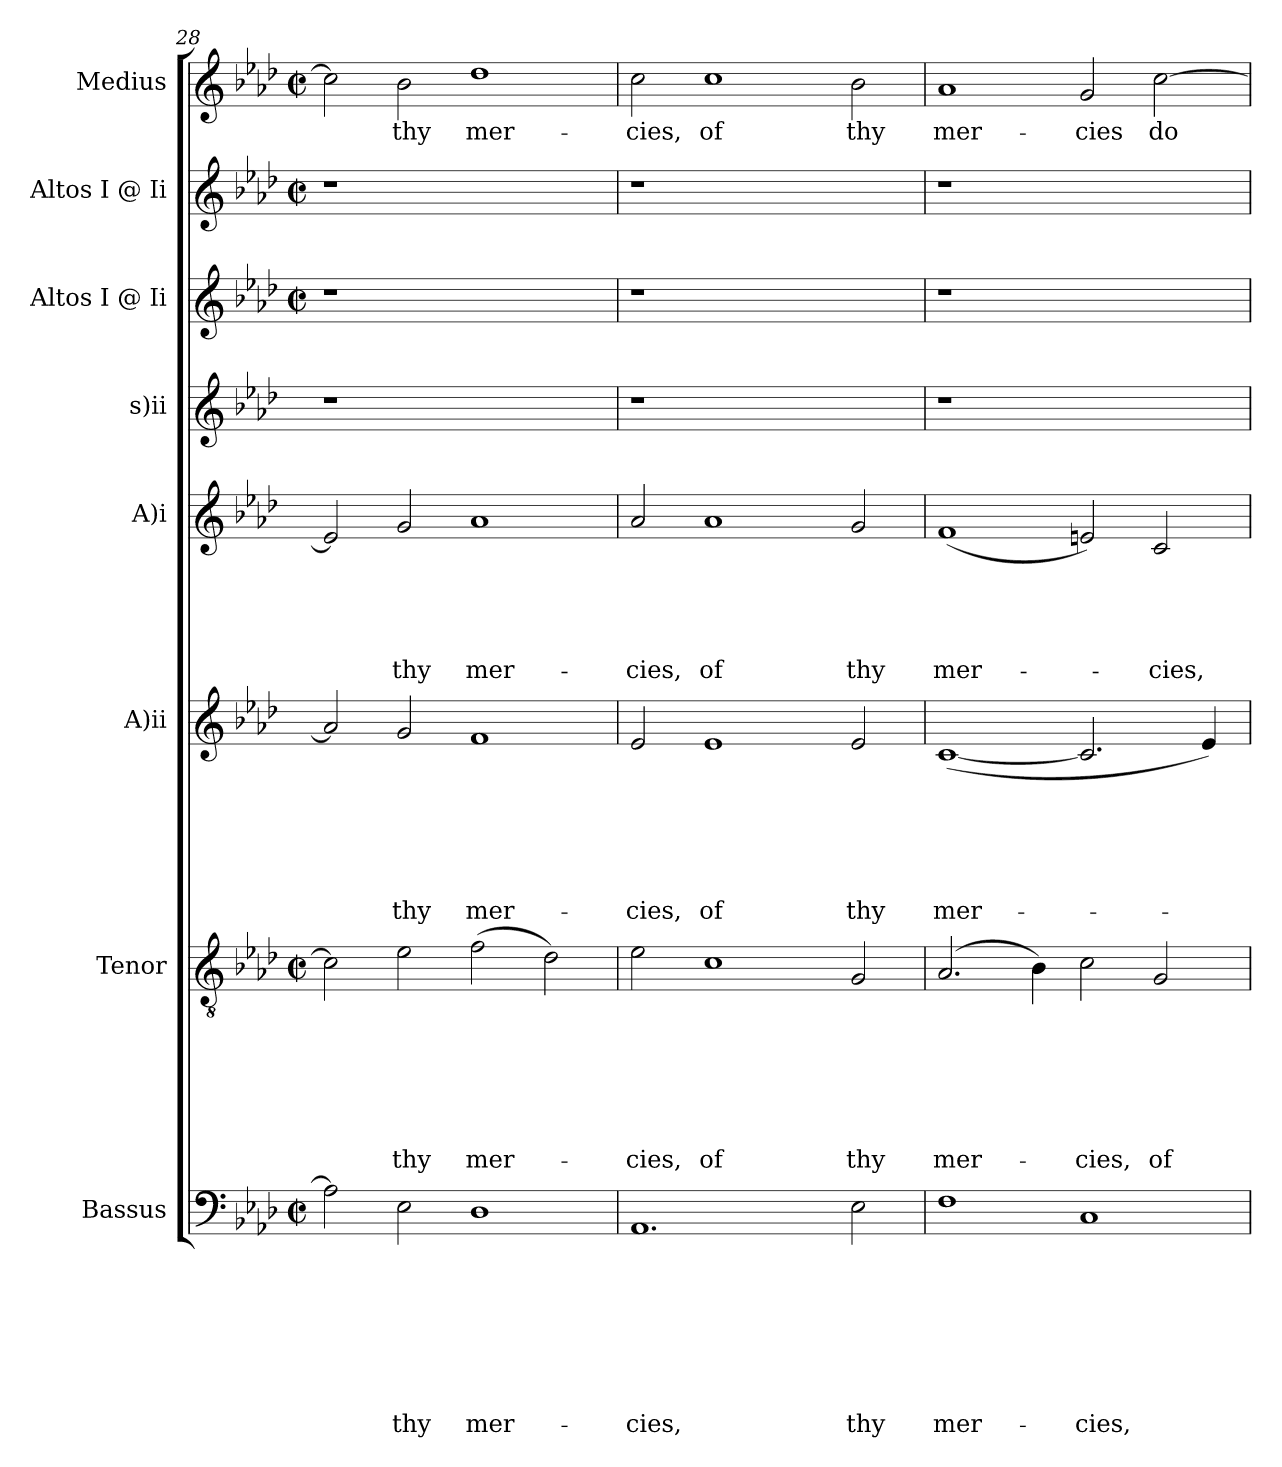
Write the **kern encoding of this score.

**kern	**text	**text	**text	**text	**text	**text	**text	**text	**kern	**text	**text	**text	**text	**text	**text	**text	**kern	**text	**text	**text	**text	**text	**text	**kern	**text	**text	**text	**text	**text	**kern	**kern	**kern	**kern	**text
*part8	*part8	*part8	*part8	*part8	*part8	*part8	*part8	*part8	*part7	*part7	*part7	*part7	*part7	*part7	*part7	*part7	*part6	*part6	*part6	*part6	*part6	*part6	*part6	*part5	*part5	*part5	*part5	*part5	*part5	*part4	*part3	*part2	*part1	*part1
*staff8	*staff8	*staff8	*staff8	*staff8	*staff8	*staff8	*staff8	*staff8	*staff7	*staff7	*staff7	*staff7	*staff7	*staff7	*staff7	*staff7	*staff6	*staff6	*staff6	*staff6	*staff6	*staff6	*staff6	*staff5	*staff5	*staff5	*staff5	*staff5	*staff5	*staff4	*staff3	*staff2	*staff1	*staff1
*I"Bassus	*	*	*	*	*	*	*	*	*I"Tenor	*	*	*	*	*	*	*	*I"A)ii	*	*	*	*	*	*	*I"A)i	*	*	*	*	*	*I"s)ii	*I"Altos I @ Ii	*I"Altos I @ Ii	*I"Medius	*
*I'B	*	*	*	*	*	*	*	*	*I'T	*	*	*	*	*	*	*	*I'A)ii	*	*	*	*	*	*	*I'A)i	*	*	*	*	*	*I's)ii	*	*	*	*
*clefF4	*	*	*	*	*	*	*	*	*clefGv2	*	*	*	*	*	*	*	*clefG2	*	*	*	*	*	*	*clefG2	*	*	*	*	*	*clefG2	*clefG2	*clefG2	*clefG2	*
*k[b-e-a-d-]	*	*	*	*	*	*	*	*	*k[b-e-a-d-]	*	*	*	*	*	*	*	*k[b-e-a-d-]	*	*	*	*	*	*	*k[b-e-a-d-]	*	*	*	*	*	*k[b-e-a-d-]	*k[b-e-a-d-]	*k[b-e-a-d-]	*k[b-e-a-d-]	*
*A-:	*	*	*	*	*	*	*	*	*A-:	*	*	*	*	*	*	*	*A-:	*	*	*	*	*	*	*A-:	*	*	*	*	*	*A-:	*A-:	*A-:	*A-:	*
*M2/2	*	*	*	*	*	*	*	*	*M2/2	*	*	*	*	*	*	*	*	*	*	*	*	*	*	*	*	*	*	*	*	*	*M2/2	*M2/2	*M2/2	*
*met(c|)	*	*	*	*	*	*	*	*	*met(c|)	*	*	*	*	*	*	*	*	*	*	*	*	*	*	*	*	*	*	*	*	*	*met(c|)	*met(c|)	*met(c|)	*
=28	=28	=28	=28	=28	=28	=28	=28	=28	=28	=28	=28	=28	=28	=28	=28	=28	=28	=28	=28	=28	=28	=28	=28	=28	=28	=28	=28	=28	=28	=28	=28	=28	=28	=28
2A-\]	.	.	.	.	.	.	.	.	2c\]	.	.	.	.	.	.	.	2a-/]	.	.	.	.	.	.	2e-/]	.	.	.	.	.	1r	1r	1r	2cc\]	.
!	!	!	!	!	!	!	!	!LO:LY:b	!	!	!	!	!	!	!	!LO:LY:b	!	!	!	!	!	!	!LO:LY:b	!	!	!	!	!	!LO:LY:b	!	!	!	!	!LO:LY:b
2E-\	.	.	.	.	.	.	.	thy	2e-\	.	.	.	.	.	.	thy	2g/	.	.	.	.	.	thy	2g/	.	.	.	.	thy	.	.	.	2b-\	thy
!	!	!	!	!	!	!	!	!LO:LY:b	!	!	!	!	!	!	!	!LO:LY:b	!	!	!	!	!	!	!LO:LY:b	!	!	!	!	!	!LO:LY:b	!	!	!	!	!LO:LY:b
1D-	.	.	.	.	.	.	.	mer-	(>2f\	.	.	.	.	.	.	mer-	1f	.	.	.	.	.	mer-	1a-	.	.	.	.	mer-	1ryy	1ryy	1ryy	1dd-	mer-
.	.	.	.	.	.	.	.	.	2d-\)	.	.	.	.	.	.	.	.	.	.	.	.	.	.	.	.	.	.	.	.	.	.	.	.	.
=29	=29	=29	=29	=29	=29	=29	=29	=29	=29	=29	=29	=29	=29	=29	=29	=29	=29	=29	=29	=29	=29	=29	=29	=29	=29	=29	=29	=29	=29	=29	=29	=29	=29	=29
!	!	!	!	!	!	!	!	!LO:LY:b	!	!	!	!	!	!	!	!LO:LY:b	!	!	!	!	!	!	!LO:LY:b	!	!	!	!	!	!LO:LY:b	!	!	!	!	!LO:LY:b
1.AA-	.	.	.	.	.	.	.	-cies,	2e-\	.	.	.	.	.	.	-cies,	2e-/	.	.	.	.	.	-cies,	2a-/	.	.	.	.	-cies,	1r	1r	1r	2cc\	-cies,
!	!	!	!	!	!	!	!	!	!	!	!	!	!	!	!	!LO:LY:b	!	!	!	!	!	!	!LO:LY:b	!	!	!	!	!	!LO:LY:b	!	!	!	!	!LO:LY:b
.	.	.	.	.	.	.	.	.	1c	.	.	.	.	.	.	of	1e-	.	.	.	.	.	of	1a-	.	.	.	.	of	.	.	.	1cc	of
.	.	.	.	.	.	.	.	.	.	.	.	.	.	.	.	.	.	.	.	.	.	.	.	.	.	.	.	.	.	1ryy	1ryy	1ryy	.	.
!	!	!	!	!	!	!	!	!LO:LY:b	!	!	!	!	!	!	!	!LO:LY:b	!	!	!	!	!	!	!LO:LY:b	!	!	!	!	!	!LO:LY:b	!	!	!	!	!LO:LY:b
2E-\	.	.	.	.	.	.	.	thy	2G/	.	.	.	.	.	.	thy	2e-/	.	.	.	.	.	thy	2g/	.	.	.	.	thy	.	.	.	2b-\	thy
!!LO:PB:g=z
=30	=30	=30	=30	=30	=30	=30	=30	=30	=30	=30	=30	=30	=30	=30	=30	=30	=30	=30	=30	=30	=30	=30	=30	=30	=30	=30	=30	=30	=30	=30	=30	=30	=30	=30
!	!	!	!	!	!	!	!	!LO:LY:b	!	!	!	!	!	!	!	!LO:LY:b	!	!	!	!	!	!	!LO:LY:b	!	!	!	!	!	!LO:LY:b	!	!	!	!	!LO:LY:b
1F	.	.	.	.	.	.	.	mer-	(2.A-/	.	.	.	.	.	.	mer-	(<[<1c	.	.	.	.	.	mer-	(<1f	.	.	.	.	mer-	1r	1r	1r	1a-	mer-
.	.	.	.	.	.	.	.	.	4B-\)	.	.	.	.	.	.	.	.	.	.	.	.	.	.	.	.	.	.	.	.	.	.	.	.	.
!	!	!	!	!	!	!	!	!LO:LY:b	!	!	!	!	!	!	!	!LO:LY:b	!	!	!	!	!	!	!	!	!	!	!	!	!	!	!	!	!	!LO:LY:b
1C	.	.	.	.	.	.	.	-cies,	2c\	.	.	.	.	.	.	-cies,	2.c/]	.	.	.	.	.	.	2en/)	.	.	.	.	.	1ryy	1ryy	1ryy	2g/	-cies
!	!	!	!	!	!	!	!	!	!	!	!	!	!	!	!	!LO:LY:b	!	!	!	!	!	!	!	!	!	!	!	!	!LO:LY:b	!	!	!	!	!LO:LY:b
.	.	.	.	.	.	.	.	.	2G/	.	.	.	.	.	.	of	.	.	.	.	.	.	.	2c/	.	.	.	.	-cies,	.	.	.	[>2cc\	do
.	.	.	.	.	.	.	.	.	.	.	.	.	.	.	.	.	4e-/)	.	.	.	.	.	.	.	.	.	.	.	.	.	.	.	.	.
=	=	=	=	=	=	=	=	=	=	=	=	=	=	=	=	=	=	=	=	=	=	=	=	=	=	=	=	=	=	=	=	=	=	=
*-	*-	*-	*-	*-	*-	*-	*-	*-	*-	*-	*-	*-	*-	*-	*-	*-	*-	*-	*-	*-	*-	*-	*-	*-	*-	*-	*-	*-	*-	*-	*-	*-	*-	*-
